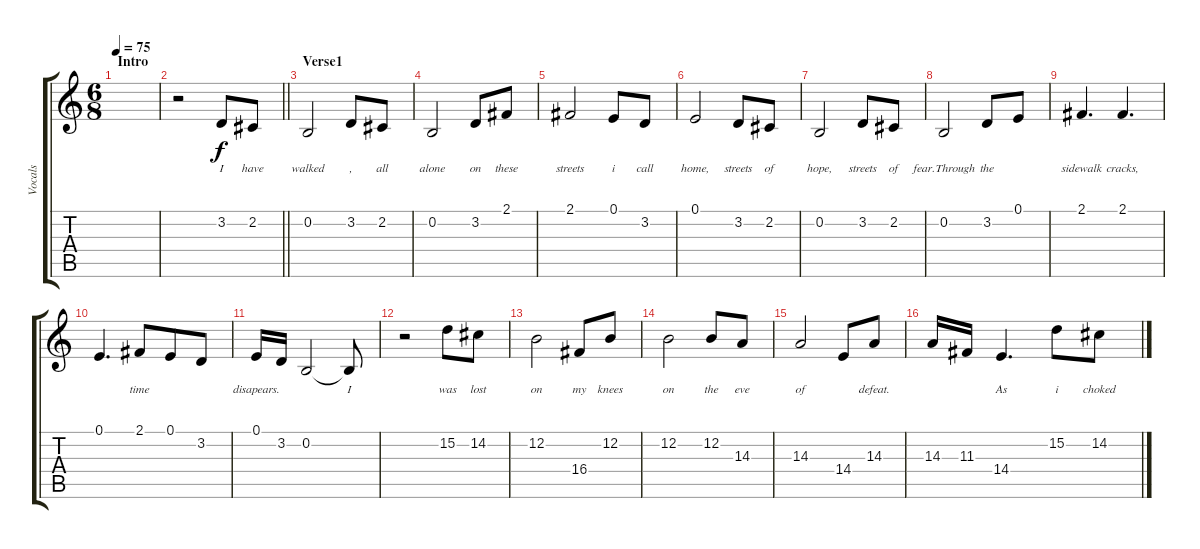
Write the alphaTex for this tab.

\track ("Vocals" "Vocals") {instrument oboe}
\staff {score tabs}
\tuning (E4 B3 G3 D3 A2 E2) {hide}
\ts (6 8)
\section ("" "Intro")
\tempo 75
\clef g2
\ks c
|
\barLineRight lightlight
r.2 3.2.8{lyrics (0 "I") lyrics (1 "") lyrics (2 "") lyrics (3 "") lyrics (4 "")} 2.2.8{lyrics (0 "have") lyrics (1 "") lyrics (2 "") lyrics (3 "") lyrics (4 "")} |
\section ("" "Verse1")
0.2.2{lyrics (0 "walked") lyrics (1 "") lyrics (2 "") lyrics (3 "") lyrics (4 "")} 3.2.8{lyrics (0 ",") lyrics (1 "") lyrics (2 "") lyrics (3 "") lyrics (4 "")} 2.2.8{lyrics (0 "all") lyrics (1 "") lyrics (2 "") lyrics (3 "") lyrics (4 "")} |
0.2.2{lyrics (0 "alone") lyrics (1 "") lyrics (2 "") lyrics (3 "") lyrics (4 "")} 3.2.8{lyrics (0 "on") lyrics (1 "") lyrics (2 "") lyrics (3 "") lyrics (4 "")} 2.1.8{lyrics (0 "these") lyrics (1 "") lyrics (2 "") lyrics (3 "") lyrics (4 "")} |
2.1.2{lyrics (0 "streets") lyrics (1 "") lyrics (2 "") lyrics (3 "") lyrics (4 "")} 0.1.8{lyrics (0 "i") lyrics (1 "") lyrics (2 "") lyrics (3 "") lyrics (4 "")} 3.2.8{lyrics (0 "call") lyrics (1 "") lyrics (2 "") lyrics (3 "") lyrics (4 "")} |
0.1.2{lyrics (0 "home,") lyrics (1 "") lyrics (2 "") lyrics (3 "") lyrics (4 "")} 3.2.8{lyrics (0 "streets") lyrics (1 "") lyrics (2 "") lyrics (3 "") lyrics (4 "")} 2.2.8{lyrics (0 "of") lyrics (1 "") lyrics (2 "") lyrics (3 "") lyrics (4 "")} |
0.2.2{lyrics (0 "hope,") lyrics (1 "") lyrics (2 "") lyrics (3 "") lyrics (4 "")} 3.2.8{lyrics (0 "streets") lyrics (1 "") lyrics (2 "") lyrics (3 "") lyrics (4 "")} 2.2.8{lyrics (0 "of") lyrics (1 "") lyrics (2 "") lyrics (3 "") lyrics (4 "")} |
0.2.2{lyrics (0 "fear.Through") lyrics (1 "") lyrics (2 "") lyrics (3 "") lyrics (4 "")} 3.2.8{lyrics (0 "the") lyrics (1 "") lyrics (2 "") lyrics (3 "") lyrics (4 "")} 0.1.8{lyrics (0 "") lyrics (1 "") lyrics (2 "") lyrics (3 "") lyrics (4 "")} |
2.1.4{d lyrics (0 "sidewalk") lyrics (1 "") lyrics (2 "") lyrics (3 "") lyrics (4 "")} 2.1.4{d lyrics (0 "cracks,") lyrics (1 "") lyrics (2 "") lyrics (3 "") lyrics (4 "")} |
0.1.4{d lyrics (0 "") lyrics (1 "") lyrics (2 "") lyrics (3 "") lyrics (4 "")} 2.1.8{lyrics (0 "time") lyrics (1 "") lyrics (2 "") lyrics (3 "") lyrics (4 "")} 0.1.8{lyrics (0 "") lyrics (1 "") lyrics (2 "") lyrics (3 "") lyrics (4 "")} 3.2.8{lyrics (0 "") lyrics (1 "") lyrics (2 "") lyrics (3 "") lyrics (4 "")} |
0.1.16{lyrics (0 "disapears.") lyrics (1 "") lyrics (2 "") lyrics (3 "") lyrics (4 "")} 3.2.16{lyrics (0 "") lyrics (1 "") lyrics (2 "") lyrics (3 "") lyrics (4 "")} 0.2.2{lyrics (0 "") lyrics (1 "") lyrics (2 "") lyrics (3 "") lyrics (4 "")} 0.2{t}.8{lyrics (0 "I") lyrics (1 "") lyrics (2 "") lyrics (3 "") lyrics (4 "")} |
r.2 15.2.8{lyrics (0 "was") lyrics (1 "") lyrics (2 "") lyrics (3 "") lyrics (4 "")} 14.2.8{lyrics (0 "lost") lyrics (1 "") lyrics (2 "") lyrics (3 "") lyrics (4 "")} |
12.2.2{lyrics (0 "on") lyrics (1 "") lyrics (2 "") lyrics (3 "") lyrics (4 "")} 16.4.8{lyrics (0 "my") lyrics (1 "") lyrics (2 "") lyrics (3 "") lyrics (4 "")} 12.2.8{lyrics (0 "knees") lyrics (1 "") lyrics (2 "") lyrics (3 "") lyrics (4 "")} |
12.2.2{lyrics (0 "on") lyrics (1 "") lyrics (2 "") lyrics (3 "") lyrics (4 "")} 12.2.8{lyrics (0 "the") lyrics (1 "") lyrics (2 "") lyrics (3 "") lyrics (4 "")} 14.3.8{lyrics (0 "eve") lyrics (1 "") lyrics (2 "") lyrics (3 "") lyrics (4 "")} |
14.3.2{lyrics (0 "of") lyrics (1 "") lyrics (2 "") lyrics (3 "") lyrics (4 "")} 14.4.8{lyrics (0 "") lyrics (1 "") lyrics (2 "") lyrics (3 "") lyrics (4 "")} 14.3.8{lyrics (0 "defeat.") lyrics (1 "") lyrics (2 "") lyrics (3 "") lyrics (4 "")} |
14.3.16{lyrics (0 "") lyrics (1 "") lyrics (2 "") lyrics (3 "") lyrics (4 "")} 11.3.16{lyrics (0 "") lyrics (1 "") lyrics (2 "") lyrics (3 "") lyrics (4 "")} 14.4.4{d lyrics (0 "As") lyrics (1 "") lyrics (2 "") lyrics (3 "") lyrics (4 "")} 15.2.8{lyrics (0 "i") lyrics (1 "") lyrics (2 "") lyrics (3 "") lyrics (4 "")} 14.2.8{lyrics (0 "choked") lyrics (1 "") lyrics (2 "") lyrics (3 "") lyrics (4 "")}
